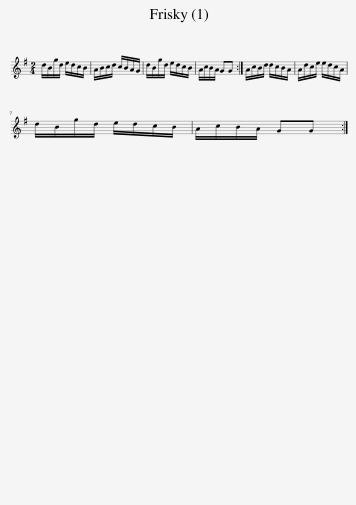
X:1
L:1/8
M:2/4
I:linebreak $
K:G
V:1 treble
V:1
 d/B/g/d/ e/d/c/B/ | A/B/c/d/ c/B/A/G/ | d/B/g/d/ e/d/c/B/ | A/c/B/A/ GG :| A/c/B/d/ d/c/B/A/ | %5
 A/d/c/e/ e/d/c/A/ |$ d/B/g/d/ e/d/c/B/ | A/c/B/A/ GG :| %8
